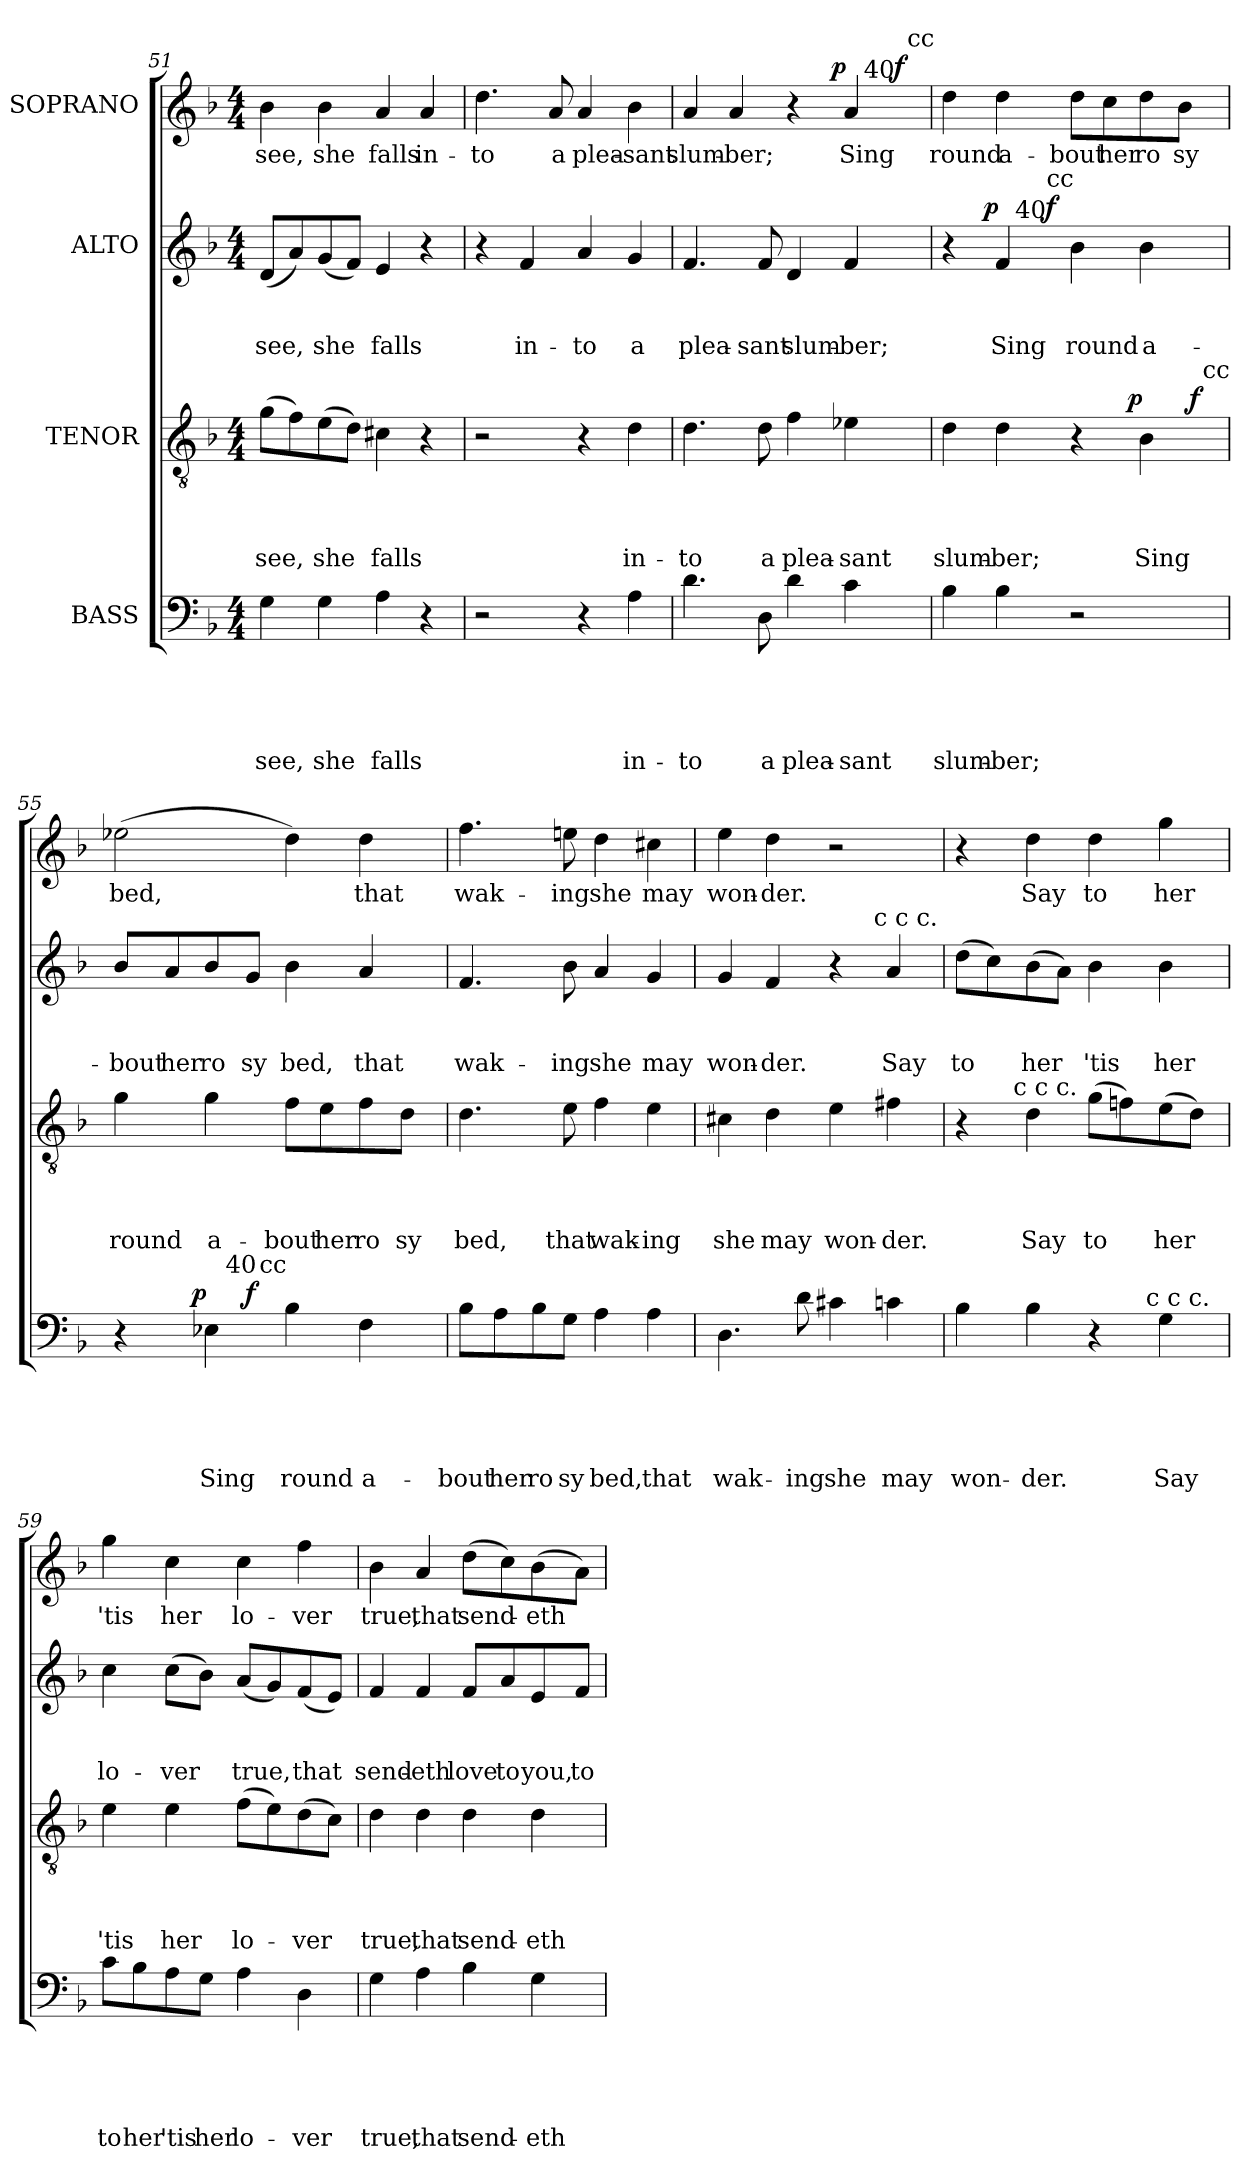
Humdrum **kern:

**kern	**text	**text	**text	**text	**text	**dynam	**kern	**text	**text	**text	**text	**dynam	**kern	**text	**text	**text	**dynam	**kern	**text	**dynam
*part4	*part4	*part4	*part4	*part4	*part4	*part4	*part3	*part3	*part3	*part3	*part3	*part3	*part2	*part2	*part2	*part2	*part2	*part1	*part1	*part1
*staff4	*staff4	*staff4	*staff4	*staff4	*staff4	*staff4	*staff3	*staff3	*staff3	*staff3	*staff3	*staff3	*staff2	*staff2	*staff2	*staff2	*staff2	*staff1	*staff1	*staff1
*I"BASS	*	*	*	*	*	*	*I"TENOR	*	*	*	*	*	*I"ALTO	*	*	*	*	*I"SOPRANO	*	*
*clefF4	*	*	*	*	*	*	*clefGv2	*	*	*	*	*	*clefG2	*	*	*	*	*clefG2	*	*
*k[b-]	*	*	*	*	*	*	*k[b-]	*	*	*	*	*	*k[b-]	*	*	*	*	*k[b-]	*	*
*F:	*	*	*	*	*	*	*F:	*	*	*	*	*	*F:	*	*	*	*	*F:	*	*
*M4/4	*	*	*	*	*	*	*M4/4	*	*	*	*	*	*M4/4	*	*	*	*	*M4/4	*	*
=51	=51	=51	=51	=51	=51	=51	=51	=51	=51	=51	=51	=51	=51	=51	=51	=51	=51	=51	=51	=51
!	!	!	!	!	!LO:LY:b	!	!	!	!	!	!LO:LY:b	!	!	!	!	!LO:LY:b	!	!	!LO:LY:b	!
4G\	.	.	.	.	see,	.	(>8g\L	.	.	.	see,	.	(<8d/L	.	.	see,	.	4b-\	see,	.
.	.	.	.	.	.	.	8f\)	.	.	.	.	.	8a/)	.	.	.	.	.	.	.
!	!	!	!	!	!LO:LY:b	!	!	!	!	!	!LO:LY:b	!	!	!	!	!LO:LY:b	!	!	!LO:LY:b	!
4G\	.	.	.	.	she	.	(>8e\	.	.	.	she	.	(<8g/	.	.	she	.	4b-\	she	.
.	.	.	.	.	.	.	8d\J)	.	.	.	.	.	8f/J)	.	.	.	.	.	.	.
!	!	!	!	!	!LO:LY:b	!	!	!	!	!	!LO:LY:b	!	!	!	!	!LO:LY:b	!	!	!LO:LY:b	!
4A\	.	.	.	.	falls	.	4c#X\	.	.	.	falls	.	4e/	.	.	falls	.	4a/	falls	.
!	!	!	!	!	!	!	!	!	!	!	!	!	!	!	!	!	!	!	!LO:LY:b	!
4r	.	.	.	.	.	.	4r	.	.	.	.	.	4r	.	.	.	.	4a/	in-	.
=52	=52	=52	=52	=52	=52	=52	=52	=52	=52	=52	=52	=52	=52	=52	=52	=52	=52	=52	=52	=52
!	!	!	!	!	!	!	!	!	!	!	!	!	!	!	!	!	!	!	!LO:LY:b	!
2r	.	.	.	.	.	.	2r	.	.	.	.	.	4r	.	.	.	.	4.dd\	-to	.
!	!	!	!	!	!	!	!	!	!	!	!	!	!	!	!	!LO:LY:b	!	!	!	!
.	.	.	.	.	.	.	.	.	.	.	.	.	4f/	.	.	in-	.	.	.	.
!	!	!	!	!	!	!	!	!	!	!	!	!	!	!	!	!	!	!	!LO:LY:b	!
.	.	.	.	.	.	.	.	.	.	.	.	.	.	.	.	.	.	8a/	a	.
!	!	!	!	!	!	!	!	!	!	!	!	!	!	!	!	!LO:LY:b	!	!	!LO:LY:b	!
4r	.	.	.	.	.	.	4r	.	.	.	.	.	4a/	.	.	-to	.	4a/	plea-	.
!	!	!	!	!	!LO:LY:b	!	!	!	!	!	!LO:LY:b	!	!	!	!	!LO:LY:b	!	!	!LO:LY:b:rj	!
4A\	.	.	.	.	in-	.	4d\	.	.	.	in-	.	4g/	.	.	a	.	4b-\	-sant	.
=53	=53	=53	=53	=53	=53	=53	=53	=53	=53	=53	=53	=53	=53	=53	=53	=53	=53	=53	=53	=53
!	!	!	!	!	!LO:LY:b	!	!	!	!	!	!LO:LY:b	!	!	!	!	!LO:LY:b	!	!	!LO:LY:b	!
*	*	*	*	*	*	*	*	*	*	*	*	*	*	*	*	*	*	*^	*	*
*	*	*	*	*	*	*	*	*	*	*	*	*	*	*	*	*	*	*	*^	*	*
*	*	*	*	*	*	*	*	*	*	*	*	*	*	*	*	*	*	*	*	*^	*	*
*	*	*	*	*	*	*	*	*	*	*	*	*	*	*	*	*	*	*	*	*	*^	*	*
4.d\	.	.	.	.	-to	.	4.d\	.	.	.	-to	.	4.f/	.	.	plea-	.	4a/	2ryy	2ryy	2ryy	2...ryy	slum-	.
!	!	!	!	!	!	!	!	!	!	!	!	!	!	!	!	!	!	!	!	!	!	!	!LO:LY:b	!
.	.	.	.	.	.	.	.	.	.	.	.	.	.	.	.	.	.	4a/	.	.	.	.	-ber;	.
!	!	!	!	!	!LO:LY:b	!	!	!	!	!	!LO:LY:b	!	!	!	!	!LO:LY:b	!	!	!	!	!	!	!	!
8D\	.	.	.	.	a	.	8d\	.	.	.	a	.	8f/	.	.	-sant	.	.	.	.	.	.	.	.
!	!	!	!	!	!LO:LY:b	!	!	!	!	!	!LO:LY:b	!	!	!	!	!LO:LY:b	!	!	!	!	!	!	!	!
4d\	.	.	.	.	plea-	.	4f\	.	.	.	plea-	.	4d/	.	.	slum-	.	4r	8..ryy	4ryy	4ryy	.	.	.
!	!	!	!	!	!	!	!	!	!	!	!	!	!	!	!	!	!	!	!	!	!	!	!	!LO:DY:a
.	.	.	.	.	.	.	.	.	.	.	.	.	.	.	.	.	.	.	4ryy	.	.	.	.	p
!	!	!	!	!	!LO:LY:b:rj	!	!	!	!	!	!LO:LY:b:rj	!	!	!	!	!LO:LY:b	!	!	!	!	!	!	!LO:LY:b	!
4c\	.	.	.	.	-sant	.	4e-X\	.	.	.	-sant	.	4f/	.	.	-ber;	.	4a/	.	8ryy	16ryy	.	Sing	.
!	!	!	!	!	!	!	!	!	!	!	!	!	!	!	!	!	!	!	!	!	!LO:TX:a:t=40	!	!	!
.	.	.	.	.	.	.	.	.	.	.	.	.	.	.	.	.	.	.	.	.	8.ryy	.	.	.
.	.	.	.	.	.	.	.	.	.	.	.	.	.	.	.	.	.	.	.	32ryy	.	.	.	.
!	!	!	!	!	!	!	!	!	!	!	!	!	!	!	!	!	!	!	!	!	!	!	!	!LO:DY:a
.	.	.	.	.	.	.	.	.	.	.	.	.	.	.	.	.	.	.	.	16.ryy	.	.	.	f
!	!	!	!	!	!	!	!	!	!	!	!	!	!	!	!	!	!	!	!	!	!	!LO:TX:a:t=cc	!	!
.	.	.	.	.	.	.	.	.	.	.	.	.	.	.	.	.	.	.	.	.	.	16ryy	.	.
.	.	.	.	.	.	.	.	.	.	.	.	.	.	.	.	.	.	.	32ryy	.	.	.	.	.
!!LO:LB:g=z
=54	=54	=54	=54	=54	=54	=54	=54	=54	=54	=54	=54	=54	=54	=54	=54	=54	=54	=54	=54	=54	=54	=54	=54	=54
!	!	!	!	!	!LO:LY:b	!	!	!	!	!	!LO:LY:b	!	!	!	!	!	!	!	!	!	!	!	!LO:LY:b	!
*	*	*	*	*	*	*	*^	*	*	*	*	*	*^	*	*	*	*	*	*	*	*	*	*	*
*	*	*	*	*	*	*	*	*^	*	*	*	*	*	*	*^	*	*	*	*	*	*	*	*	*	*	*
*	*	*	*	*	*	*	*	*	*^	*	*	*	*	*	*	*	*^	*	*	*	*	*v	*v	*v	*v	*v	*	*
4B-\	.	.	.	.	slum-	.	4d\	2ryy	2ryy	2...ryy	.	.	.	slum-	.	4r	8..ryy	4ryy	4ryy	.	.	.	.	4dd\	round	.
!	!	!	!	!	!	!	!	!	!	!	!	!	!	!	!	!	!	!	!	!	!	!	!LO:DY:a	!	!	!
.	.	.	.	.	.	.	.	.	.	.	.	.	.	.	.	.	2ryy	.	.	.	.	.	p	.	.	.
!	!	!	!	!	!LO:LY:b	!	!	!	!	!	!	!	!	!LO:LY:b	!	!	!	!	!	!	!	!LO:LY:b	!	!	!LO:LY:b	!
4B-\	.	.	.	.	-ber;	.	4d\	.	.	.	.	.	.	-ber;	.	4f/	.	8ryy	16ryy	.	.	Sing	.	4dd\	a-	.
!	!	!	!	!	!	!	!	!	!	!	!	!	!	!	!	!	!	!	!LO:TX:a:t=40	!	!	!	!	!	!	!
.	.	.	.	.	.	.	.	.	.	.	.	.	.	.	.	.	.	.	2ryy	.	.	.	.	.	.	.
.	.	.	.	.	.	.	.	.	.	.	.	.	.	.	.	.	.	32ryy	.	.	.	.	.	.	.	.
!	!	!	!	!	!	!	!	!	!	!	!	!	!	!	!	!	!	!LO:TX:a:t=cc	!	!	!	!	!	!	!	!
!	!	!	!	!	!	!	!	!	!	!	!	!	!	!	!	!	!	!	!	!	!	!	!LO:DY:a	!	!	!
.	.	.	.	.	.	.	.	.	.	.	.	.	.	.	.	.	.	2ryy	.	.	.	.	f	.	.	.
!	!	!	!	!	!	!	!	!	!	!	!	!	!	!	!	!	!	!	!	!	!	!LO:LY:b	!	!	!LO:LY:b	!
2r	.	.	.	.	.	.	4r	8..ryy	4ryy	.	.	.	.	.	.	4b-\	.	.	.	.	.	round	.	8dd\L	-bout	.
!	!	!	!	!	!	!	!	!	!	!	!	!	!	!	!	!	!	!	!	!	!	!	!	!	!LO:LY:b	!
.	.	.	.	.	.	.	.	.	.	.	.	.	.	.	.	.	.	.	.	.	.	.	.	8cc\	her	.
!	!	!	!	!	!	!	!	!	!	!	!	!	!	!	!LO:DY:a	!	!	!	!	!	!	!	!	!	!	!
.	.	.	.	.	.	.	.	4ryy	.	.	.	.	.	.	p	.	4ryy	.	.	.	.	.	.	.	.	.
!	!	!	!	!	!	!	!	!	!	!	!	!	!	!LO:LY:b	!	!	!	!	!	!	!	!LO:LY:b	!	!	!LO:LY:b	!
.	.	.	.	.	.	.	4B-\	.	8ryy	.	.	.	.	Sing	.	4b-\	.	.	.	.	.	a-	.	8dd\	ro	.
.	.	.	.	.	.	.	.	.	.	.	.	.	.	.	.	.	.	.	8.ryy	.	.	.	.	.	.	.
!	!	!	!	!	!	!	!	!	!	!	!	!	!	!	!	!	!	!	!	!	!	!	!	!	!LO:LY:b	!
.	.	.	.	.	.	.	.	.	32ryy	.	.	.	.	.	.	.	.	.	.	.	.	.	.	8b-\J	sy	.
!	!	!	!	!	!	!	!	!	!	!	!	!	!	!	!LO:DY:a	!	!	!	!	!	!	!	!	!	!	!
.	.	.	.	.	.	.	.	.	16.ryy	.	.	.	.	.	f	.	.	16.ryy	.	.	.	.	.	.	.	.
!	!	!	!	!	!	!	!	!	!	!LO:TX:a:t=cc	!	!	!	!	!	!	!	!	!	!	!	!	!	!	!	!
.	.	.	.	.	.	.	.	.	.	16ryy	.	.	.	.	.	.	.	.	.	.	.	.	.	.	.	.
.	.	.	.	.	.	.	.	32ryy	.	.	.	.	.	.	.	.	32ryy	.	.	.	.	.	.	.	.	.
=55	=55	=55	=55	=55	=55	=55	=55	=55	=55	=55	=55	=55	=55	=55	=55	=55	=55	=55	=55	=55	=55	=55	=55	=55	=55	=55
!	!	!	!	!	!	!	!	!	!	!	!	!	!	!LO:LY:b	!	!	!	!	!	!	!	!LO:LY:b	!	!	!LO:LY:b	!
*^	*	*	*	*	*	*	*	*	*	*	*	*	*	*	*	*	*	*	*	*	*	*	*	*	*	*
*	*^	*	*	*	*	*	*	*	*	*	*	*	*	*	*	*	*	*	*	*	*	*	*	*	*	*	*
*	*	*^	*	*	*	*	*	*	*	*	*	*	*	*	*	*	*	*	*	*	*	*	*	*	*	*	*	*
*	*	*	*	*	*	*	*	*	*	*v	*v	*v	*v	*	*	*	*	*	*	*	*	*	*	*	*	*	*	*	*
*	*	*	*^	*	*	*	*	*	*	*	*	*	*	*	*	*v	*v	*v	*v	*	*	*	*	*	*	*
4r	8..ryy	4.ryy	4ryy	4ryy	.	.	.	.	.	.	4g\	.	.	.	round	.	8b-/L	.	.	-bout	.	(>2ee-X\	bed,	.
!	!	!	!	!	!	!	!	!	!	!	!	!	!	!	!	!	!	!	!	!LO:LY:b	!	!	!	!
.	.	.	.	.	.	.	.	.	.	.	.	.	.	.	.	.	8a/	.	.	her	.	.	.	.
!	!	!	!	!	!	!	!	!	!	!LO:DY:a	!	!	!	!	!	!	!	!	!	!	!	!	!	!
.	2ryy	.	.	.	.	.	.	.	.	p	.	.	.	.	.	.	.	.	.	.	.	.	.	.
!	!	!	!	!	!	!	!	!	!LO:LY:b	!	!	!	!	!	!LO:LY:b	!	!	!	!	!LO:LY:b	!	!	!	!
4E-X\	.	.	16ryy	8ryy	.	.	.	.	Sing	.	4g\	.	.	.	a-	.	8b-/	.	.	ro	.	.	.	.
!	!	!	!LO:TX:a:t=40	!	!	!	!	!	!	!	!	!	!	!	!	!	!	!	!	!	!	!	!	!
.	.	.	2ryy	.	.	.	.	.	.	.	.	.	.	.	.	.	.	.	.	.	.	.	.	.
!	!	!	!	!	!	!	!	!	!	!LO:DY:a	!	!	!	!	!	!	!	!	!	!LO:LY:b	!	!	!	!
.	.	2ryy	.	32ryy	.	.	.	.	.	f	.	.	.	.	.	.	8g/J	.	.	sy	.	.	.	.
!	!	!	!	!LO:TX:a:t=cc	!	!	!	!	!	!	!	!	!	!	!	!	!	!	!	!	!	!	!	!
.	.	.	.	2ryy	.	.	.	.	.	.	.	.	.	.	.	.	.	.	.	.	.	.	.	.
!	!	!	!	!	!	!	!	!	!LO:LY:b	!	!	!	!	!	!LO:LY:b	!	!	!	!	!LO:LY:b	!	!	!	!
4B-\	.	.	.	.	.	.	.	.	round	.	8f\L	.	.	.	-bout	.	4b-\	.	.	bed,	.	4dd\)	.	.
!	!	!	!	!	!	!	!	!	!	!	!	!	!	!	!LO:LY:b	!	!	!	!	!	!	!	!	!
.	.	.	.	.	.	.	.	.	.	.	8e\	.	.	.	her	.	.	.	.	.	.	.	.	.
.	4ryy	.	.	.	.	.	.	.	.	.	.	.	.	.	.	.	.	.	.	.	.	.	.	.
!	!	!	!	!	!	!	!	!	!LO:LY:b	!	!	!	!	!	!LO:LY:b	!	!	!	!	!LO:LY:b	!	!	!LO:LY:b	!
4F\	.	.	.	.	.	.	.	.	a-	.	8f\	.	.	.	ro	.	4a/	.	.	that	.	4dd\	that	.
.	.	.	8.ryy	.	.	.	.	.	.	.	.	.	.	.	.	.	.	.	.	.	.	.	.	.
!	!	!	!	!	!	!	!	!	!	!	!	!	!	!	!LO:LY:b	!	!	!	!	!	!	!	!	!
.	.	8ryy	.	.	.	.	.	.	.	.	8d\J	.	.	.	sy	.	.	.	.	.	.	.	.	.
.	.	.	.	16.ryy	.	.	.	.	.	.	.	.	.	.	.	.	.	.	.	.	.	.	.	.
.	32ryy	.	.	.	.	.	.	.	.	.	.	.	.	.	.	.	.	.	.	.	.	.	.	.
=56	=56	=56	=56	=56	=56	=56	=56	=56	=56	=56	=56	=56	=56	=56	=56	=56	=56	=56	=56	=56	=56	=56	=56	=56
!	!	!	!	!	!	!	!	!	!LO:LY:b	!	!	!	!	!	!LO:LY:b	!	!	!	!	!LO:LY:b	!	!	!LO:LY:b	!
*v	*v	*v	*v	*v	*	*	*	*	*	*	*	*	*	*	*	*	*	*	*	*	*	*	*	*
8B-\L	.	.	.	.	-bout	.	4.d\	.	.	.	bed,	.	4.f/	.	.	wak-	.	4.ff\	wak-	.
!	!	!	!	!	!LO:LY:b	!	!	!	!	!	!	!	!	!	!	!	!	!	!	!
8A\	.	.	.	.	her	.	.	.	.	.	.	.	.	.	.	.	.	.	.	.
!	!	!	!	!	!LO:LY:b	!	!	!	!	!	!	!	!	!	!	!	!	!	!	!
8B-\	.	.	.	.	ro	.	.	.	.	.	.	.	.	.	.	.	.	.	.	.
!	!	!	!	!	!LO:LY:b	!	!	!	!	!	!LO:LY:b	!	!	!	!	!LO:LY:b	!	!	!LO:LY:b	!
8G\J	.	.	.	.	sy	.	8e\	.	.	.	that	.	8b-\	.	.	-ing	.	8een\	-ing	.
!	!	!	!	!	!LO:LY:b	!	!	!	!	!	!LO:LY:b	!	!	!	!	!LO:LY:b	!	!	!LO:LY:b	!
4A\	.	.	.	.	bed,	.	4f\	.	.	.	wak-	.	4a/	.	.	she	.	4dd\	she	.
!	!	!	!	!	!LO:LY:b	!	!	!	!	!	!LO:LY:b:rj	!	!	!	!	!LO:LY:b	!	!	!LO:LY:b	!
4A\	.	.	.	.	that	.	4e\	.	.	.	-ing	.	4g/	.	.	may	.	4cc#X\	may	.
=57	=57	=57	=57	=57	=57	=57	=57	=57	=57	=57	=57	=57	=57	=57	=57	=57	=57	=57	=57	=57
!	!	!	!	!	!LO:LY:b	!	!	!	!	!	!LO:LY:b	!	!	!	!	!LO:LY:b	!	!	!LO:LY:b	!
*	*	*	*	*	*	*	*	*	*	*	*	*	*^	*	*	*	*	*	*	*
4.D\	.	.	.	.	wak-	.	4c#X\	.	.	.	she	.	4g/	2ryy	.	.	won-	.	4ee\	won-	.
!	!	!	!	!	!	!	!	!	!	!	!LO:LY:b	!	!	!	!	!	!LO:LY:b	!	!	!LO:LY:b	!
.	.	.	.	.	.	.	4d\	.	.	.	may	.	4f/	.	.	.	-der.	.	4dd\	-der.	.
!	!	!	!	!	!LO:LY:b	!	!	!	!	!	!	!	!	!	!	!	!	!	!	!	!
8d\	.	.	.	.	-ing	.	.	.	.	.	.	.	.	.	.	.	.	.	.	.	.
!	!	!	!	!	!LO:LY:b	!	!	!	!	!	!LO:LY:b	!	!	!	!	!	!	!	!	!	!
4c#X\	.	.	.	.	she	.	4e\	.	.	.	won-	.	4r	8..ryy	.	.	.	.	2r	.	.
!	!	!	!	!	!	!	!	!	!	!	!	!	!	!LO:TX:a:t=c c c.	!	!	!	!	!	!	!
.	.	.	.	.	.	.	.	.	.	.	.	.	.	4ryy	.	.	.	.	.	.	.
!	!	!	!	!	!LO:LY:b	!	!	!	!	!	!LO:LY:b	!	!	!	!	!	!LO:LY:b	!	!	!	!
4cn\	.	.	.	.	may	.	4f#X\	.	.	.	-der.	.	4a/	.	.	.	Say	.	.	.	.
.	.	.	.	.	.	.	.	.	.	.	.	.	.	32ryy	.	.	.	.	.	.	.
!!LO:PB:g=z
=58	=58	=58	=58	=58	=58	=58	=58	=58	=58	=58	=58	=58	=58	=58	=58	=58	=58	=58	=58	=58	=58
!	!	!	!	!	!LO:LY:b	!	!	!	!	!	!	!	!	!	!	!	!LO:LY:b	!	!	!	!
*^	*	*	*	*	*	*	*^	*	*	*	*	*	*v	*v	*	*	*	*	*	*	*
4B-\	2ryy	.	.	.	.	won-	.	4r	8..ryy	.	.	.	.	.	(>8dd\L	.	.	to	.	4r	.	.
.	.	.	.	.	.	.	.	.	.	.	.	.	.	.	8cc\)	.	.	.	.	.	.	.
!	!	!	!	!	!	!	!	!	!LO:TX:a:t=c c c.	!	!	!	!	!	!	!	!	!	!	!	!	!
.	.	.	.	.	.	.	.	.	2ryy	.	.	.	.	.	.	.	.	.	.	.	.	.
!	!	!	!	!	!	!LO:LY:b	!	!	!	!	!	!	!LO:LY:b	!	!	!	!	!LO:LY:b	!	!	!LO:LY:b	!
4B-\	.	.	.	.	.	-der.	.	4d\	.	.	.	.	Say	.	(>8b-\	.	.	her	.	4dd\	Say	.
.	.	.	.	.	.	.	.	.	.	.	.	.	.	.	8a\J)	.	.	.	.	.	.	.
!	!	!	!	!	!	!	!	!	!	!	!	!	!LO:LY:b	!	!	!	!	!LO:LY:b	!	!	!LO:LY:b	!
4r	8..ryy	.	.	.	.	.	.	(>8g\L	.	.	.	.	to	.	4b-\	.	.	'tis	.	4dd\	to	.
.	.	.	.	.	.	.	.	8fn\)	.	.	.	.	.	.	.	.	.	.	.	.	.	.
!	!LO:TX:a:t=c c c.	!	!	!	!	!	!	!	!	!	!	!	!	!	!	!	!	!	!	!	!	!
.	4ryy	.	.	.	.	.	.	.	4ryy	.	.	.	.	.	.	.	.	.	.	.	.	.
!	!	!	!	!	!	!LO:LY:b	!	!	!	!	!	!	!LO:LY:b	!	!	!	!	!LO:LY:b	!	!	!LO:LY:b	!
4G\	.	.	.	.	.	Say	.	(>8e\	.	.	.	.	her	.	4b-\	.	.	her	.	4gg\	her	.
.	.	.	.	.	.	.	.	8d\J)	.	.	.	.	.	.	.	.	.	.	.	.	.	.
.	32ryy	.	.	.	.	.	.	.	32ryy	.	.	.	.	.	.	.	.	.	.	.	.	.
=59	=59	=59	=59	=59	=59	=59	=59	=59	=59	=59	=59	=59	=59	=59	=59	=59	=59	=59	=59	=59	=59	=59
!	!	!	!	!	!	!LO:LY:b	!	!	!	!	!	!	!LO:LY:b	!	!	!	!	!LO:LY:b	!	!	!LO:LY:b	!
*v	*v	*	*	*	*	*	*	*	*	*	*	*	*	*	*	*	*	*	*	*	*	*
*	*	*	*	*	*	*	*v	*v	*	*	*	*	*	*	*	*	*	*	*	*	*
8c\L	.	.	.	.	to	.	4e\	.	.	.	'tis	.	4cc\	.	.	lo-	.	4gg\	'tis	.
!	!	!	!	!	!LO:LY:b	!	!	!	!	!	!	!	!	!	!	!	!	!	!	!
8B-\	.	.	.	.	her	.	.	.	.	.	.	.	.	.	.	.	.	.	.	.
!	!	!	!	!	!LO:LY:b	!	!	!	!	!	!LO:LY:b	!	!	!	!	!LO:LY:b	!	!	!LO:LY:b	!
8A\	.	.	.	.	'tis	.	4e\	.	.	.	her	.	(>8cc\L	.	.	-ver	.	4cc\	her	.
!	!	!	!	!	!LO:LY:b	!	!	!	!	!	!	!	!	!	!	!	!	!	!	!
8G\J	.	.	.	.	her	.	.	.	.	.	.	.	8b-\J)	.	.	.	.	.	.	.
!	!	!	!	!	!LO:LY:b	!	!	!	!	!	!LO:LY:b	!	!	!	!	!LO:LY:b	!	!	!LO:LY:b	!
4A\	.	.	.	.	lo-	.	(>8f\L	.	.	.	lo-	.	(<8a/L	.	.	true,	.	4cc\	lo-	.
.	.	.	.	.	.	.	8e\)	.	.	.	.	.	8g/)	.	.	.	.	.	.	.
!	!	!	!	!	!LO:LY:b	!	!	!	!	!	!LO:LY:b	!	!	!	!	!LO:LY:b	!	!	!LO:LY:b	!
4D\	.	.	.	.	-ver	.	(>8d\	.	.	.	-ver	.	(<8f/	.	.	that	.	4ff\	-ver	.
.	.	.	.	.	.	.	8c\J)	.	.	.	.	.	8e/J)	.	.	.	.	.	.	.
=60	=60	=60	=60	=60	=60	=60	=60	=60	=60	=60	=60	=60	=60	=60	=60	=60	=60	=60	=60	=60
!	!	!	!	!	!LO:LY:b	!	!	!	!	!	!LO:LY:b	!	!	!	!	!LO:LY:b	!	!	!LO:LY:b	!
4G\	.	.	.	.	true,	.	4d\	.	.	.	true,	.	4f/	.	.	send-	.	4b-\	true,	.
!	!	!	!	!	!LO:LY:b	!	!	!	!	!	!LO:LY:b	!	!	!	!	!LO:LY:b:rj	!	!	!LO:LY:b	!
4A\	.	.	.	.	that	.	4d\	.	.	.	that	.	4f/	.	.	-eth	.	4a/	that	.
!	!	!	!	!	!LO:LY:b	!	!	!	!	!	!LO:LY:b	!	!	!	!	!LO:LY:b	!	!	!LO:LY:b	!
4B-\	.	.	.	.	send-	.	4d\	.	.	.	send-	.	8f/L	.	.	love	.	(>8dd\L	send-	.
!	!	!	!	!	!	!	!	!	!	!	!	!	!	!	!	!LO:LY:b	!	!	!	!
.	.	.	.	.	.	.	.	.	.	.	.	.	8a/	.	.	to	.	8cc\)	.	.
!	!	!	!	!	!LO:LY:b	!	!	!	!	!	!LO:LY:b	!	!	!	!	!LO:LY:b	!	!	!LO:LY:b	!
4G\	.	.	.	.	-eth	.	4d\	.	.	.	-eth	.	8e/	.	.	you,	.	(>8b-\	-eth	.
!	!	!	!	!	!	!	!	!	!	!	!	!	!	!	!	!LO:LY:b	!	!	!	!
.	.	.	.	.	.	.	.	.	.	.	.	.	8f/J	.	.	to	.	8a\J)	.	.
=	=	=	=	=	=	=	=	=	=	=	=	=	=	=	=	=	=	=	=	=
*-	*-	*-	*-	*-	*-	*-	*-	*-	*-	*-	*-	*-	*-	*-	*-	*-	*-	*-	*-	*-
